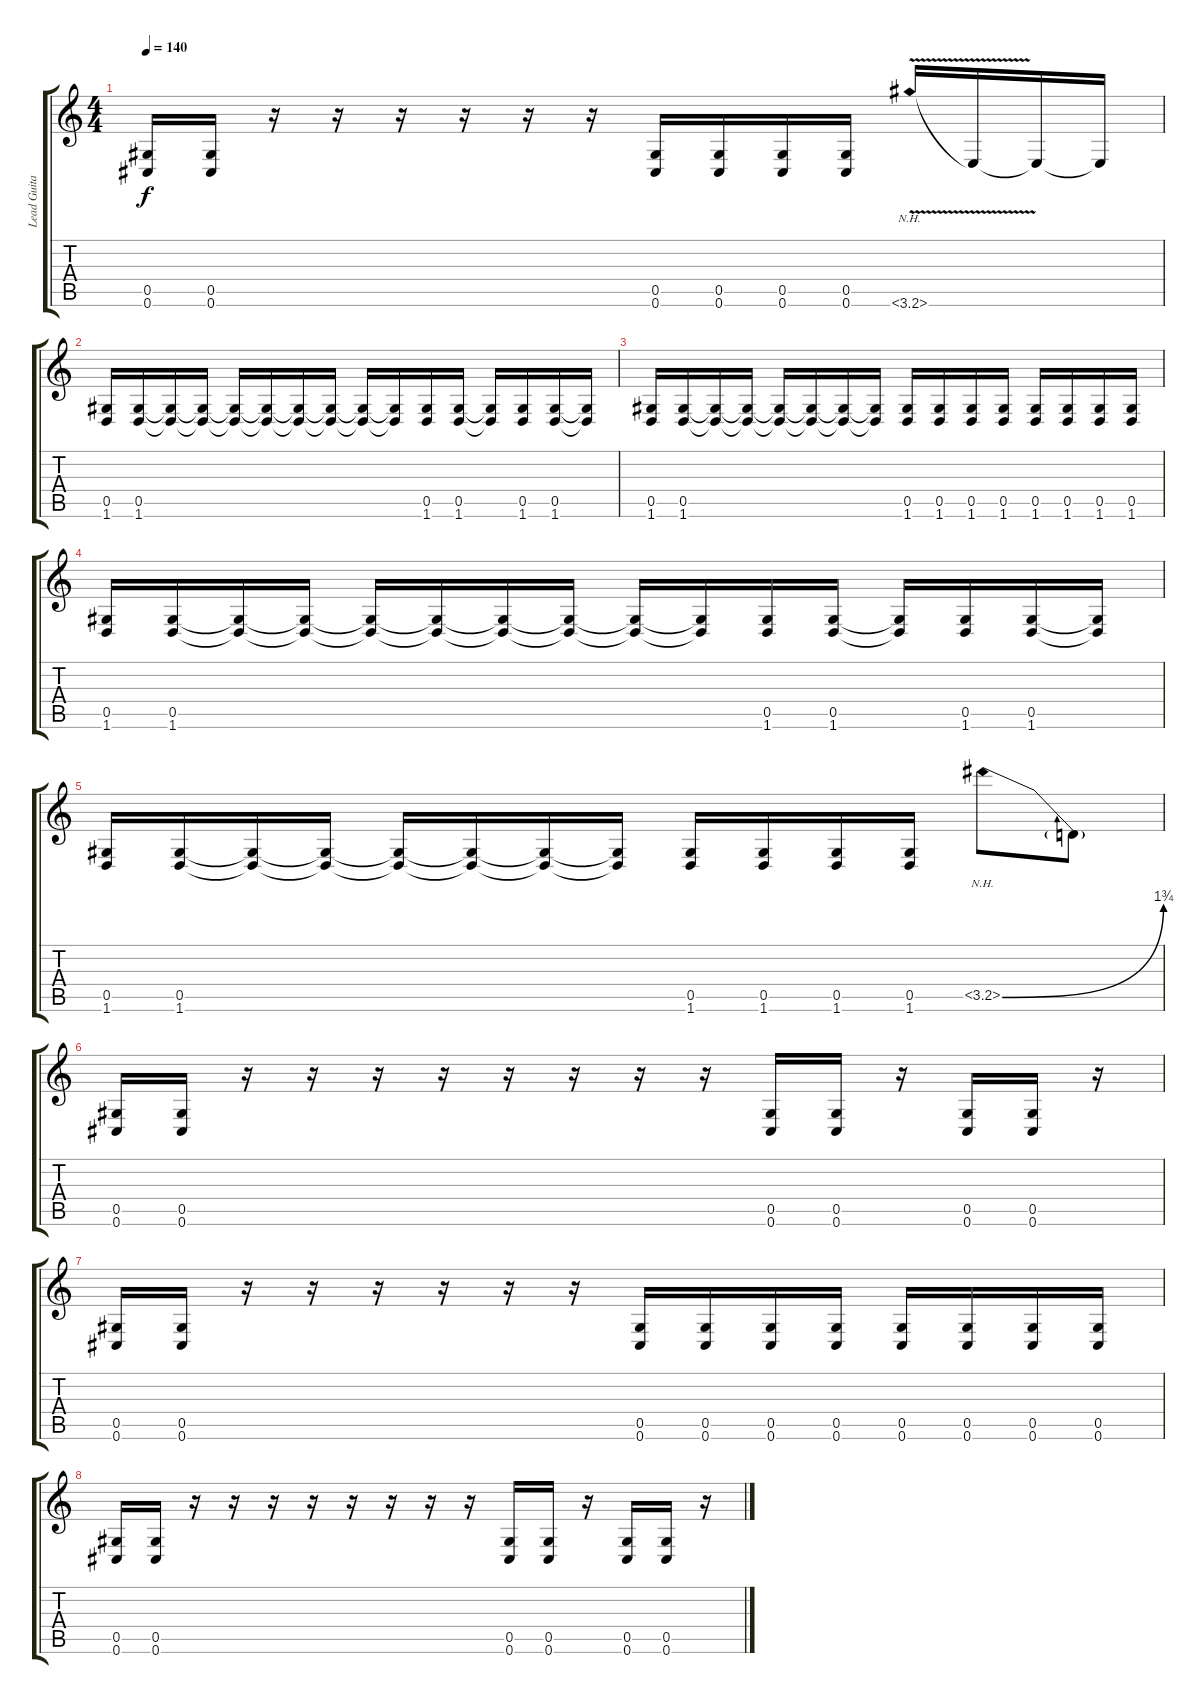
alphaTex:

\track ("Lead Guitar - Andrew Whiting" "Lead Guita") {instrument distortionguitar}
\staff {score tabs}
\tuning (Eb4 Bb3 Gb3 Db3 Ab2 Db2) {hide}
\ts (4 4)
\tempo 140
\clef g2
\ks c
(0.5 0.6).16{dy f} (0.5 0.6).16 r.16 r.16 r.16 r.16 r.16 r.16 (0.5 0.6).16 (0.5 0.6).16 (0.5 0.6).16 (0.5 0.6).16 3.6{nh v}.16 3.6{t}.16 3.6{t}.16 3.6{t}.16 |
(0.5 1.6).16 (0.5 1.6).16 (0.5{t} 1.6{t}).16 (0.5{t} 1.6{t}).16 (0.5{t} 1.6{t}).16 (0.5{t} 1.6{t}).16 (0.5{t} 1.6{t}).16 (0.5{t} 1.6{t}).16 (0.5{t} 1.6{t}).16 (0.5{t} 1.6{t}).16 (0.5 1.6).16 (0.5 1.6).16 (0.5{t} 1.6{t}).16 (0.5 1.6).16 (0.5 1.6).16 (0.5{t} 1.6{t}).16 |
(0.5 1.6).16 (0.5 1.6).16 (0.5{t} 1.6{t}).16 (0.5{t} 1.6{t}).16 (0.5{t} 1.6{t}).16 (0.5{t} 1.6{t}).16 (0.5{t} 1.6{t}).16 (0.5{t} 1.6{t}).16 (0.5 1.6).16 (0.5 1.6).16 (0.5 1.6).16 (0.5 1.6).16 (0.5 1.6).16 (0.5 1.6).16 (0.5 1.6).16 (0.5 1.6).16 |
(0.5 1.6).16 (0.5 1.6).16 (0.5{t} 1.6{t}).16 (0.5{t} 1.6{t}).16 (0.5{t} 1.6{t}).16 (0.5{t} 1.6{t}).16 (0.5{t} 1.6{t}).16 (0.5{t} 1.6{t}).16 (0.5{t} 1.6{t}).16 (0.5{t} 1.6{t}).16 (0.5 1.6).16 (0.5 1.6).16 (0.5{t} 1.6{t}).16 (0.5 1.6).16 (0.5 1.6).16 (0.5{t} 1.6{t}).16 |
(0.5 1.6).16 (0.5 1.6).16 (0.5{t} 1.6{t}).16 (0.5{t} 1.6{t}).16 (0.5{t} 1.6{t}).16 (0.5{t} 1.6{t}).16 (0.5{t} 1.6{t}).16 (0.5{t} 1.6{t}).16 (0.5 1.6).16 (0.5 1.6).16 (0.5 1.6).16 (0.5 1.6).16 3.5{be (bend 0 0 60 7) nh}.8 3.5{t}.8 |
(0.5 0.6).16 (0.5 0.6).16 r.16 r.16 r.16 r.16 r.16 r.16 r.16 r.16 (0.5 0.6).16 (0.5 0.6).16 r.16 (0.5 0.6).16 (0.5 0.6).16 r.16 |
(0.5 0.6).16 (0.5 0.6).16 r.16 r.16 r.16 r.16 r.16 r.16 (0.5 0.6).16 (0.5 0.6).16 (0.5 0.6).16 (0.5 0.6).16 (0.5 0.6).16 (0.5 0.6).16 (0.5 0.6).16 (0.5 0.6).16 |
(0.5 0.6).16 (0.5 0.6).16 r.16 r.16 r.16 r.16 r.16 r.16 r.16 r.16 (0.5 0.6).16 (0.5 0.6).16 r.16 (0.5 0.6).16 (0.5 0.6).16 r.16
